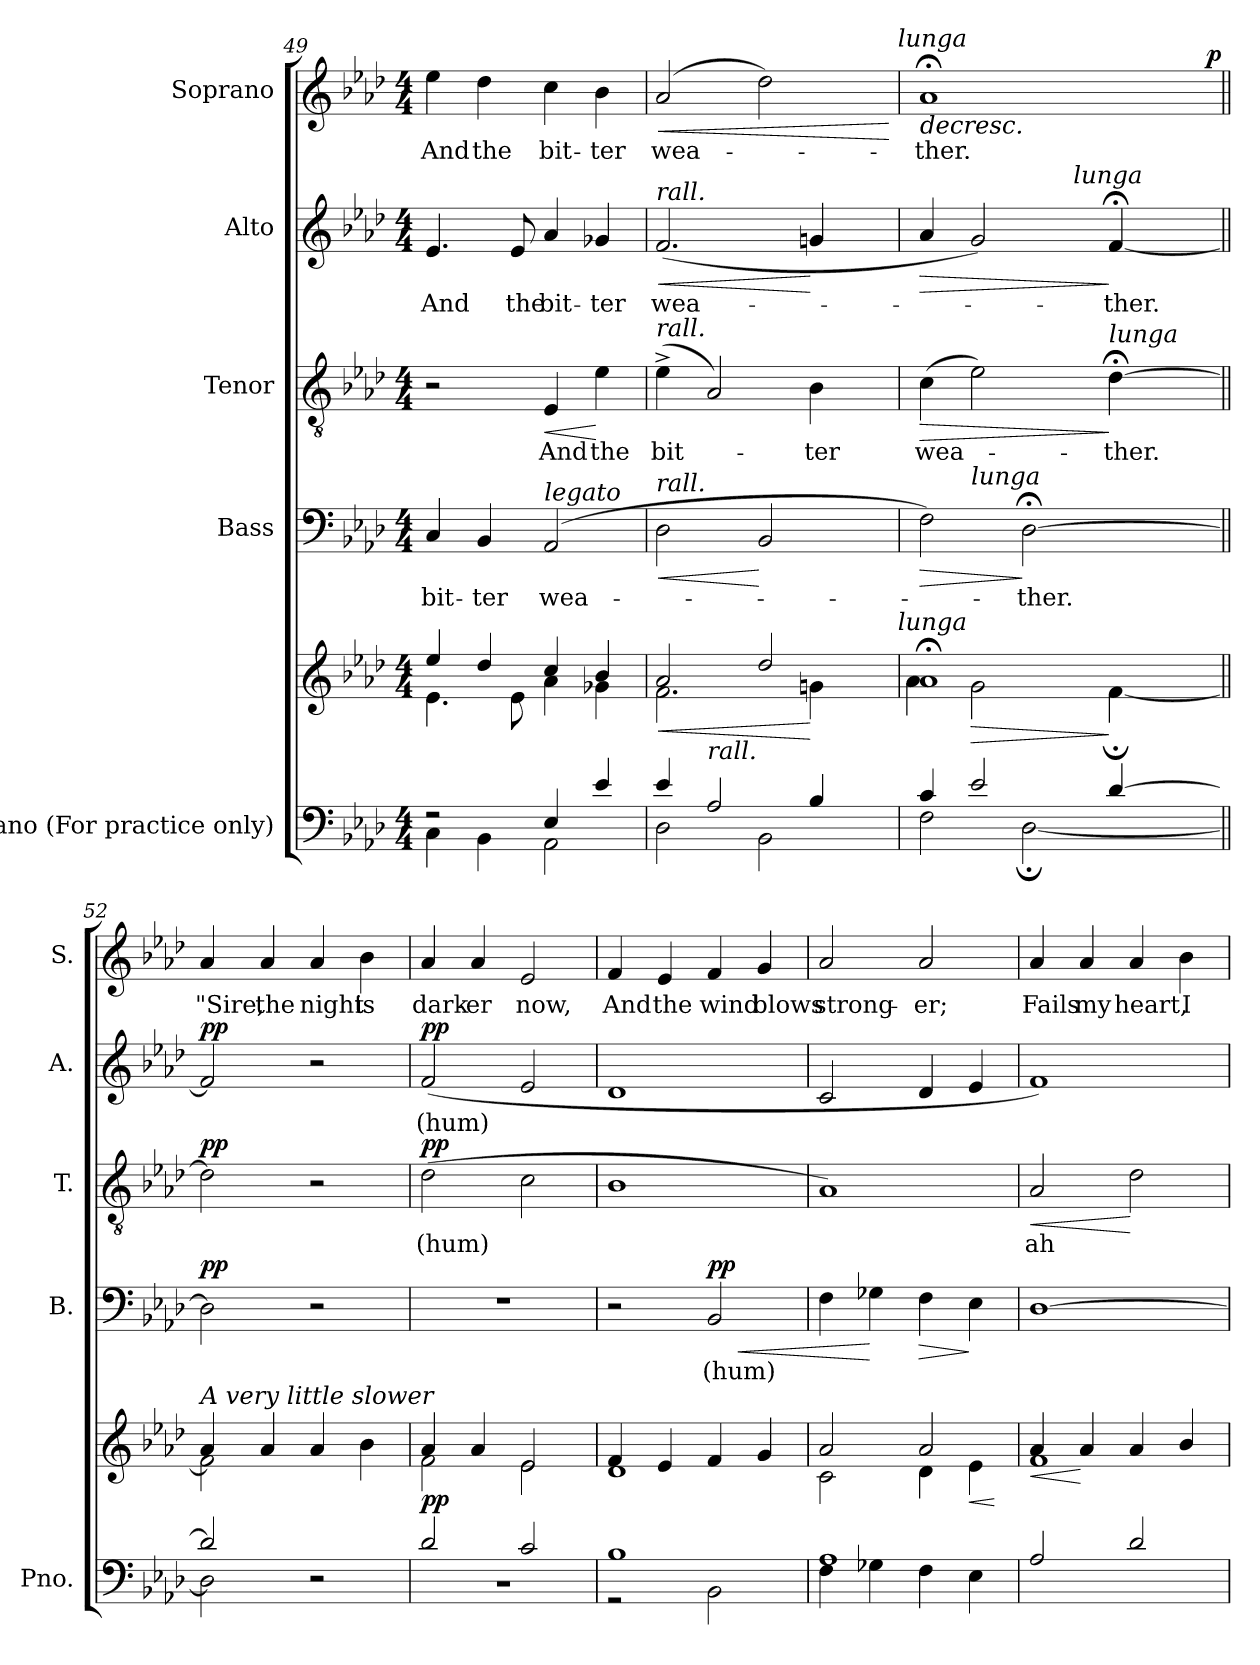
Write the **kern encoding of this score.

**kern	**kern	**dynam	**kern	**text	**dynam	**kern	**text	**dynam	**kern	**text	**dynam	**kern	**text	**dynam
*part5	*part5	*part5	*part4	*part4	*part4	*part3	*part3	*part3	*part2	*part2	*part2	*part1	*part1	*part1
*staff6	*staff5	*staff5/6	*staff4	*staff4	*staff4	*staff3	*staff3	*staff3	*staff2	*staff2	*staff2	*staff1	*staff1	*staff1
*I"Piano (For practice only)	*	*	*I"Bass	*	*	*I"Tenor	*	*	*I"Alto	*	*	*I"Soprano	*	*
*I'Pno.	*	*	*I'B.	*	*	*I'T.	*	*	*I'A.	*	*	*I'S.	*	*
*clefF4	*clefG2	*	*clefF4	*	*	*clefGv2	*	*	*clefG2	*	*	*clefG2	*	*
*	*	*	*	*	*	*ITrd7c12	*	*	*	*	*	*	*	*
*k[b-e-a-d-]	*k[b-e-a-d-]	*	*k[b-e-a-d-]	*	*	*k[b-e-a-d-]	*	*	*k[b-e-a-d-]	*	*	*k[b-e-a-d-]	*	*
*A-:	*A-:	*	*A-:	*	*	*A-:	*	*	*A-:	*	*	*A-:	*	*
*M4/4	*M4/4	*	*M4/4	*	*	*M4/4	*	*	*M4/4	*	*	*M4/4	*	*
=49	=49	=49	=49	=49	=49	=49	=49	=49	=49	=49	=49	=49	=49	=49
*^	*^	*	*	*	*	*	*	*	*	*	*	*	*	*
!	!	!	!	!	!	!LO:LY:b:color=#000000	!	!	!	!	!	!	!	!	!	!
!	!	!	!	!	!	!	!	!	!	!	!	!LO:LY:b:color=#000000	!	!	!	!
!	!	!	!	!	!	!	!	!	!	!	!	!	!	!	!LO:LY:b:color=#000000	!
2r	4Ci\	4ee-i/	4.e-i\	.	4Ci/	bit-	.	2r	.	.	4.e-i/	And	.	4ee-i\	And	.
!	!	!	!	!	!	!LO:LY:b:color=#000000	!	!	!	!	!	!	!	!	!	!
!	!	!	!	!	!	!	!	!	!	!	!	!	!	!	!LO:LY:b:color=#000000	!
.	4BB-i\	4dd-i/	.	.	4BB-i/	-ter	.	.	.	.	.	.	.	4dd-i\	the	.
!	!	!	!	!	!	!	!	!	!	!	!	!LO:LY:b:color=#000000	!	!	!	!
.	.	.	8e-i\	.	.	.	.	.	.	.	8e-i/	the	.	.	.	.
!	!	!	!	!	!	!LO:LY:b:color=#000000	!	!	!	!	!	!	!	!	!	!
!	!	!	!	!	!	!	!	!	!LO:LY:b:color=#000000	!LO:HP:b	!	!	!	!	!	!
!	!	!	!	!	!	!	!	!	!	!	!	!LO:LY:b:color=#000000	!	!	!	!
!	!	!	!	!	!LO:TX:a:i:t=legato	!	!	!	!	!	!	!	!	!	!	!
!	!	!	!	!	!	!	!	!	!	!	!	!	!	!	!LO:LY:b:color=#000000	!
4E-i/	2AA-i\	4cci/	4a-i\	.	(2AA-i/	wea-	.	4EE-i/	And	<	4a-i/	bit-	.	4cci\	bit-	.
!	!	!	!	!	!	!	!	!	!LO:LY:b:color=#000000	!	!	!	!	!	!	!
!	!	!	!	!	!	!	!	!	!	!	!	!LO:LY:b:color=#000000	!	!	!	!
!	!	!	!	!	!	!	!	!	!	!	!	!	!	!	!LO:LY:b:color=#000000	!
4e-i/	.	4b-i/	4g-Xi\	.	.	.	.	4E-i\	the	[	4g-Xi/	-ter	.	4b-i\	-ter	.
!!LO:PB:g=z
=50	=50	=50	=50	=50	=50	=50	=50	=50	=50	=50	=50	=50	=50	=50	=50	=50
!	!	!	!	!LO:HP:b	!	!	!LO:HP:b	!	!	!	!	!	!	!	!	!
!	!	!	!	!	!	!	!	!	!LO:LY:b:color=#000000	!	!	!	!	!	!	!
!	!	!	!	!	!	!	!	!	!	!	!	!LO:LY:b:color=#000000	!LO:HP:b	!	!	!
!	!	!	!	!	!	!	!	!	!	!	!	!	!	!LO:TX:a:i:t=rall.	!	!
!	!	!	!	!	!	!	!	!	!	!	!LO:TX:a:i:t=rall.	!	!	!	!	!
!	!	!	!	!	!	!	!	!LO:TX:a:i:t=rall.	!	!	!	!	!	!	!	!
!	!	!	!	!	!LO:TX:a:i:t=rall.	!	!	!	!	!	!	!	!	!	!	!
!	!	!	!	!	!	!	!	!	!	!	!	!	!	!	!LO:LY:b:color=#000000	!LO:HP:b
*	*	*^	*^	*	*	*	*	*	*	*	*	*	*	*^	*	*
4e-i/	2D-i\	2a-i/	2.fi\	4ryy	2ryy	<	2D-i\	.	<	(4E-^i\	bit-	.	(2.fi/	wea-	<	(2a-i/	2ryy	wea-	<
!	!	!	!	!LO:TX:b:i:t=rall.	!	!	!	!	!	!	!	!	!	!	!	!	!	!	!
2A-i/	.	.	.	2.ryy	.	.	.	.	.	2AA-i/)	.	.	.	.	.	.	.	.	.
.	2BB-i\	2dd-i/	.	.	4ryy	.	2BB-i/	.	[	.	.	.	.	.	.	2dd-i\)	4ryy	.	.
!	!	!	!	!	!	!	!	!	!	!	!LO:LY:b:color=#000000	!	!	!	!	!	!	!	!
4B-i/	.	.	4gni\	.	8ryy	[	.	.	.	4BB-i\	-ter	.	4gni/	.	[	.	8ryy	.	.
.	.	.	.	.	16ryy	.	.	.	.	.	.	.	.	.	.	.	16ryy	.	.
.	.	.	.	.	32ryy	.	.	.	.	.	.	.	.	.	.	.	32ryy	.	.
.	.	.	.	.	64ryy	.	.	.	.	.	.	.	.	.	.	.	64ryy	.	.
.	.	.	.	.	128...ryy	.	.	.	.	.	.	.	.	.	.	.	128...ryy	.	.
!	!	!	!	!	!	!	!	!	!	!	!	!	!	!	!	!	!LO:TX:a:i:t=lunga	!	!
!	!	!	!	!	!LO:TX:a:i:t=lunga	!	!	!	!	!	!	!	!	!	!	!	!	!	!
.	.	.	.	.	1024ryy	.	.	.	.	.	.	.	.	.	.	.	1024ryy	.	.
*v	*v	*	*	*	*	*	*	*	*	*	*	*	*	*	*	*	*	*	*
.	.	.	.	.	.	.	.	.	.	.	.	.	.	.	.	.	.	[
=51	=51	=51	=51	=51	=51	=51	=51	=51	=51	=51	=51	=51	=51	=51	=51	=51	=51	=51
*^	*	*	*	*	*	*	*	*	*	*	*	*	*	*	*	*	*	*
!	!	!	!	!	!	!	!	!	!LO:HP:b	!	!	!	!	!	!	!	!	!	!
*	*	*	*v	*v	*v	*	*	*	*	*	*	*	*	*	*	*	*	*	*
*	*	*^	*^	*	*	*	*	*	*	*	*	*	*	*	*	*	*
!	!	!	!	!	!	!	!	!	!	!	!LO:LY:b:color=#000000	!LO:HP:b	!	!	!LO:HP:b	!	!	!	!
*	*	*	*v	*v	*v	*	*	*	*	*	*	*	*	*	*	*	*	*	*
*	*	*^	*^	*	*	*	*	*	*	*	*	*	*	*	*	*	*
!	!	!	!	!	!	!	!	!	!	!	!	!	!	!	!	!	!	!LO:LY:b:color=#000000	!LO:HP:b
*	*	*	*v	*v	*v	*	*^	*	*	*	*	*	*^	*	*	*	*	*	*
4ci/	2Fi\	1a-;i	4a-i\	.	2Fi\)	4ryy	.	>	(4Ci\	wea-	>	4a-i/	2ryy	.	>	1a-;i	2ryy	-ther.	>
!	!	!	!	!	!	!LO:TX:a:i:t=lunga	!	!	!	!	!	!	!	!	!	!	!	!	!
!	!	!	!	!LO:HP:b	!	!	!	!	!	!	!	!	!	!	!	!	!	!	!
2e-i/	.	.	2gi\	>	.	2.ryy	.	.	2E-i\)	.	.	2gi/)	.	.	.	.	.	.	.
!	!	!	!	!	!	!	!LO:LY:b:color=#000000	!	!	!	!	!	!	!	!	!	!	!	!
.	[2D-;i\	.	.	.	[2D-;i\	.	-ther.	]	.	.	.	.	16ryy	.	.	.	4ryy	.	.
.	.	.	.	.	.	.	.	.	.	.	.	.	32ryy	.	.	.	.	.	.
.	.	.	.	.	.	.	.	.	.	.	.	.	64ryy	.	.	.	.	.	.
.	.	.	.	.	.	.	.	.	.	.	.	.	256ryy	.	.	.	.	.	.
.	.	.	.	.	.	.	.	.	.	.	.	.	1024ryy	.	.	.	.	.	.
!	!	!	!	!	!	!	!	!	!	!	!	!	!LO:TX:a:i:t=lunga	!	!	!	!	!	!
.	.	.	.	.	.	.	.	.	.	.	.	.	4ryy	.	.	.	.	.	.
!	!	!	!	!	!	!	!	!	!	!LO:LY:b:color=#000000	!	!	!	!	!	!	!	!	!
!	!	!	!	!	!	!	!	!	!LO:TX:a:i:t=lunga	!	!	!	!	!	!	!	!	!	!
!	!	!	!	!	!	!	!	!	!	!	!	!	!	!LO:LY:b:color=#000000	!	!	!	!	!
[4d-i/	.	.	[4f;i\	]	.	.	.	.	[4D-;i\	-ther.	]	[4f;i/	.	-ther.	]	.	8ryy	.	.
.	.	.	.	.	.	.	.	.	.	.	.	.	8ryy	.	.	.	.	.	.
.	.	.	.	.	.	.	.	.	.	.	.	.	.	.	.	.	16ryy	.	.
.	.	.	.	.	.	.	.	.	.	.	.	.	.	.	.	.	32ryy	.	.
.	.	.	.	.	.	.	.	.	.	.	.	.	.	.	.	.	64ryy	.	.
.	.	.	.	.	.	.	.	.	.	.	.	.	.	.	.	.	128...ryy	.	.
.	.	.	.	.	.	.	.	.	.	.	.	.	128ryy	.	.	.	.	.	.
.	.	.	.	.	.	.	.	.	.	.	.	.	512.ryy	.	.	.	.	.	.
.	.	.	.	.	.	.	.	.	.	.	.	.	.	.	.	.	1024ryy	.	p
*v	*v	*	*	*	*	*	*	*	*	*	*	*	*	*	*	*	*	*	*
*	*v	*v	*	*	*	*	*	*	*	*	*	*	*	*	*	*	*	*
.	.	.	.	.	.	.	.	.	.	.	.	.	.	.	.	.	]
*	*	*	*	*	*	*	*	*	*	*v	*v	*	*	*	*	*	*
*	*	*	*v	*v	*	*	*	*	*	*	*	*	*v	*v	*	*
=52||	=52||	=52||	=52||	=52||	=52||	=52||	=52||	=52||	=52||	=52||	=52||	=52||	=52||	=52||
*^	*^	*	*	*	*	*	*	*	*	*	*	*	*	*
*	*	*	*	*	*^	*	*	*	*	*	*^	*	*	*^	*	*
!	!	!	!	!	!	!	!	!	!	!	!	!	!	!	!	!LO:TX:a:i:t=A very little slower	!	!	!
!	!	!LO:TX:a:i:t=A very little slower	!	!	!	!	!	!	!	!	!	!	!	!	!	!	!	!	!
!	!	!	!	!	!	!	!	!	!	!	!	!	!	!	!	!	!	!LO:LY:b:color=#000000	!
*	*	*	*	*	*	*	*	*	*	*	*	*v	*v	*	*	*	*	*	*
*	*	*	*	*	*v	*v	*	*	*	*	*	*	*	*	*v	*v	*	*
2d-i/]	2D-i\]	4a-i/	2fi\]	.	2D-i\]	.	pp	2D-i\]	.	pp	2fi/]	.	pp	4a-i/	"Sire,	.
!	!	!	!	!	!	!	!	!	!	!	!	!	!	!	!LO:LY:b:color=#000000	!
.	.	4a-i/	.	.	.	.	.	.	.	.	.	.	.	4a-i/	the	.
!	!	!	!	!	!	!	!	!	!	!	!	!	!	!	!LO:LY:b:color=#000000	!
2r	2ryy	4a-i/	2ryy	.	2r	.	.	2r	.	.	2r	.	.	4a-i/	night	.
!	!	!	!	!	!	!	!	!	!	!	!	!	!	!	!LO:LY:b:color=#000000	!
.	.	4b-i\	.	.	.	.	.	.	.	.	.	.	.	4b-i\	is	.
=53	=53	=53	=53	=53	=53	=53	=53	=53	=53	=53	=53	=53	=53	=53	=53	=53
!	!	!	!	!	!	!	!	!	!LO:LY:b:color=#000000	!	!	!	!	!	!	!
!	!	!	!	!	!	!	!	!	!	!	!	!LO:LY:b:color=#000000	!	!	!	!
!	!	!	!	!	!	!	!	!	!	!	!	!	!	!	!LO:LY:b:color=#000000	!
2d-i/	1r	4a-i/	2fi\	pp	1r	.	.	(2D-i\	(hum)	pp	(2fi/	(hum)	pp	4a-i/	dark-	.
!	!	!	!	!	!	!	!	!	!	!	!	!	!	!	!LO:LY:b:color=#000000	!
.	.	4a-i/	.	.	.	.	.	.	.	.	.	.	.	4a-i/	-er	.
!	!	!	!	!	!	!	!	!	!	!	!	!	!	!	!LO:LY:b:color=#000000	!
2ci/	.	2e-i/	2e-i\	.	.	.	.	2Ci\	.	.	2e-i/	.	.	2e-i/	now,	.
=54	=54	=54	=54	=54	=54	=54	=54	=54	=54	=54	=54	=54	=54	=54	=54	=54
!	!	!	!	!	!	!	!	!	!	!	!	!	!	!	!LO:LY:b:color=#000000	!
1B-i	2r	4fi/	1d-i	.	2r	.	.	1BB-i	.	.	1d-i	.	.	4fi/	And	.
!	!	!	!	!	!	!	!	!	!	!	!	!	!	!	!LO:LY:b:color=#000000	!
.	.	4e-i/	.	.	.	.	.	.	.	.	.	.	.	4e-i/	the	.
!	!	!	!	!	!	!LO:LY:b:color=#000000	!LO:HP:b	!	!	!	!	!	!	!	!	!
!	!	!	!	!	!	!	!	!	!	!	!	!	!	!	!LO:LY:b:color=#000000	!
.	2BB-i\	4fi/	.	.	2BB-i/	(hum)	< pp	.	.	.	.	.	.	4fi/	wind	.
!	!	!	!	!	!	!	!	!	!	!	!	!	!	!	!LO:LY:b:color=#000000	!
.	.	4gi/	.	.	.	.	.	.	.	.	.	.	.	4gi/	blows	.
=55	=55	=55	=55	=55	=55	=55	=55	=55	=55	=55	=55	=55	=55	=55	=55	=55
!	!	!	!	!	!	!	!	!	!	!	!	!	!	!	!LO:LY:b:color=#000000	!
1A-i	4Fi\	2a-i/	2ci\	.	4Fi\	.	.	1AA-i)	.	.	2ci/	.	.	2a-i/	strong-	.
.	4G-Xi\	.	.	]	4G-Xi\	.	[	.	.	.	.	.	.	.	.	.
!	!	!	!	!	!	!	!LO:HP:b	!	!	!	!	!	!	!	!	!
!	!	!	!	!	!	!	!	!	!	!	!	!	!	!	!LO:LY:b:color=#000000	!
.	4Fi\	2a-i/	4d-i\	.	4Fi\	.	>	.	.	.	4d-i/	.	.	2a-i/	-er;	.
!	!	!	!	!LO:HP:b	!	!	!	!	!	!	!	!	!	!	!	!
!	!	!	!	!LO:HP:n=1:b	!	!	!	!	!	!	!	!	!	!	!	!
.	4E-i\	.	4e-i\	< >	4E-i\	.	]	.	.	.	4e-i/	.	.	.	.	.
*v	*v	*	*	*	*	*	*	*	*	*	*	*	*	*	*	*
*	*v	*v	*	*	*	*	*	*	*	*	*	*	*	*	*
.	.	[	.	.	.	.	.	.	.	.	.	.	.	.
!!LO:LB:g=z
=56	=56	=56	=56	=56	=56	=56	=56	=56	=56	=56	=56	=56	=56	=56
!	!	!LO:HP:b	!	!	!	!	!	!	!	!	!	!	!	!
*	*^	*	*	*	*	*	*	*	*	*	*	*	*	*
!	!	!	!LO:HP:n=1:b	!	!	!	!	!	!	!	!	!	!	!	!
!	!	!	!	!	!	!	!	!LO:LY:b:color=#000000	!LO:HP:b	!	!	!	!	!	!
!	!	!	!	!	!	!	!	!	!LO:HP:n=1:b	!	!	!	!	!	!
!	!	!	!	!	!	!	!	!	!	!	!	!	!	!LO:LY:b:color=#000000	!
2A-i/	4a-i/	1fi	< >	[1D-i	.	.	2AA-i/	ah	< >	1fi)	.	.	4a-i/	Fails	.
!	!	!	!	!	!	!	!	!	!	!	!	!	!	!LO:LY:b:color=#000000	!
.	4a-i/	.	[	.	.	.	.	.	.	.	.	.	4a-i/	my	.
!	!	!	!	!	!	!	!	!	!	!	!	!	!	!LO:LY:b:color=#000000	!
2d-i/	4a-i/	.	]	.	.	.	2D-i\	.	[	.	.	.	4a-i/	heart,	.
!	!	!	!	!	!	!	!	!	!	!	!	!	!	!LO:LY:b:color=#000000	!
.	4b-i/	.	.	.	.	.	.	.	.	.	.	.	4b-i\	I	.
*	*v	*v	*	*	*	*	*	*	*	*	*	*	*	*	*
.	.	.	.	.	.	.	.	]	.	.	.	.	.	.
=	=	=	=	=	=	=	=	=	=	=	=	=	=	=
*-	*-	*-	*-	*-	*-	*-	*-	*-	*-	*-	*-	*-	*-	*-
